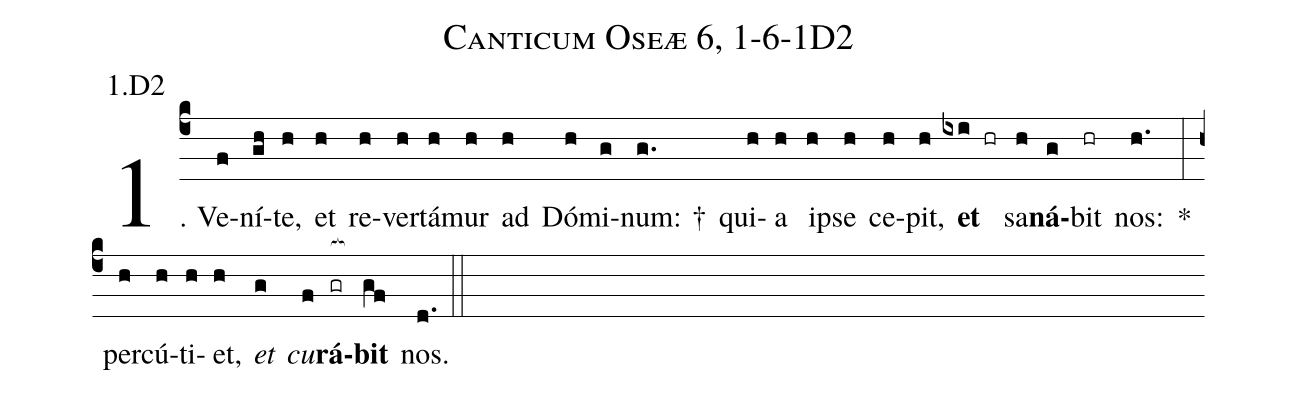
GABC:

name: Canticum Oseæ 6, 1-6-1D2;
annotation: 1.D2;
%%
(c4)1. Ve(f)ní(gh)te,(h) et(h) re(h)ver(h)tá(h)mur(h) ad(h) Dó(h)mi(g)num: †(g.) qui(h)a(h) ip(h)se(h) ce(h)pit,(h) <b>et</b>(ixi hr) sa(h)<b>ná</b>(g)bit(hr) nos:(h.) *(:) per(h)cú(h)ti(h)et,(h) <i>et</i>(g) <i>cu</i>(f)<b>rá</b>(gr[ocb:1{])<b>bit</b>(gf[ocb:0}]) nos.(d.) (::)
